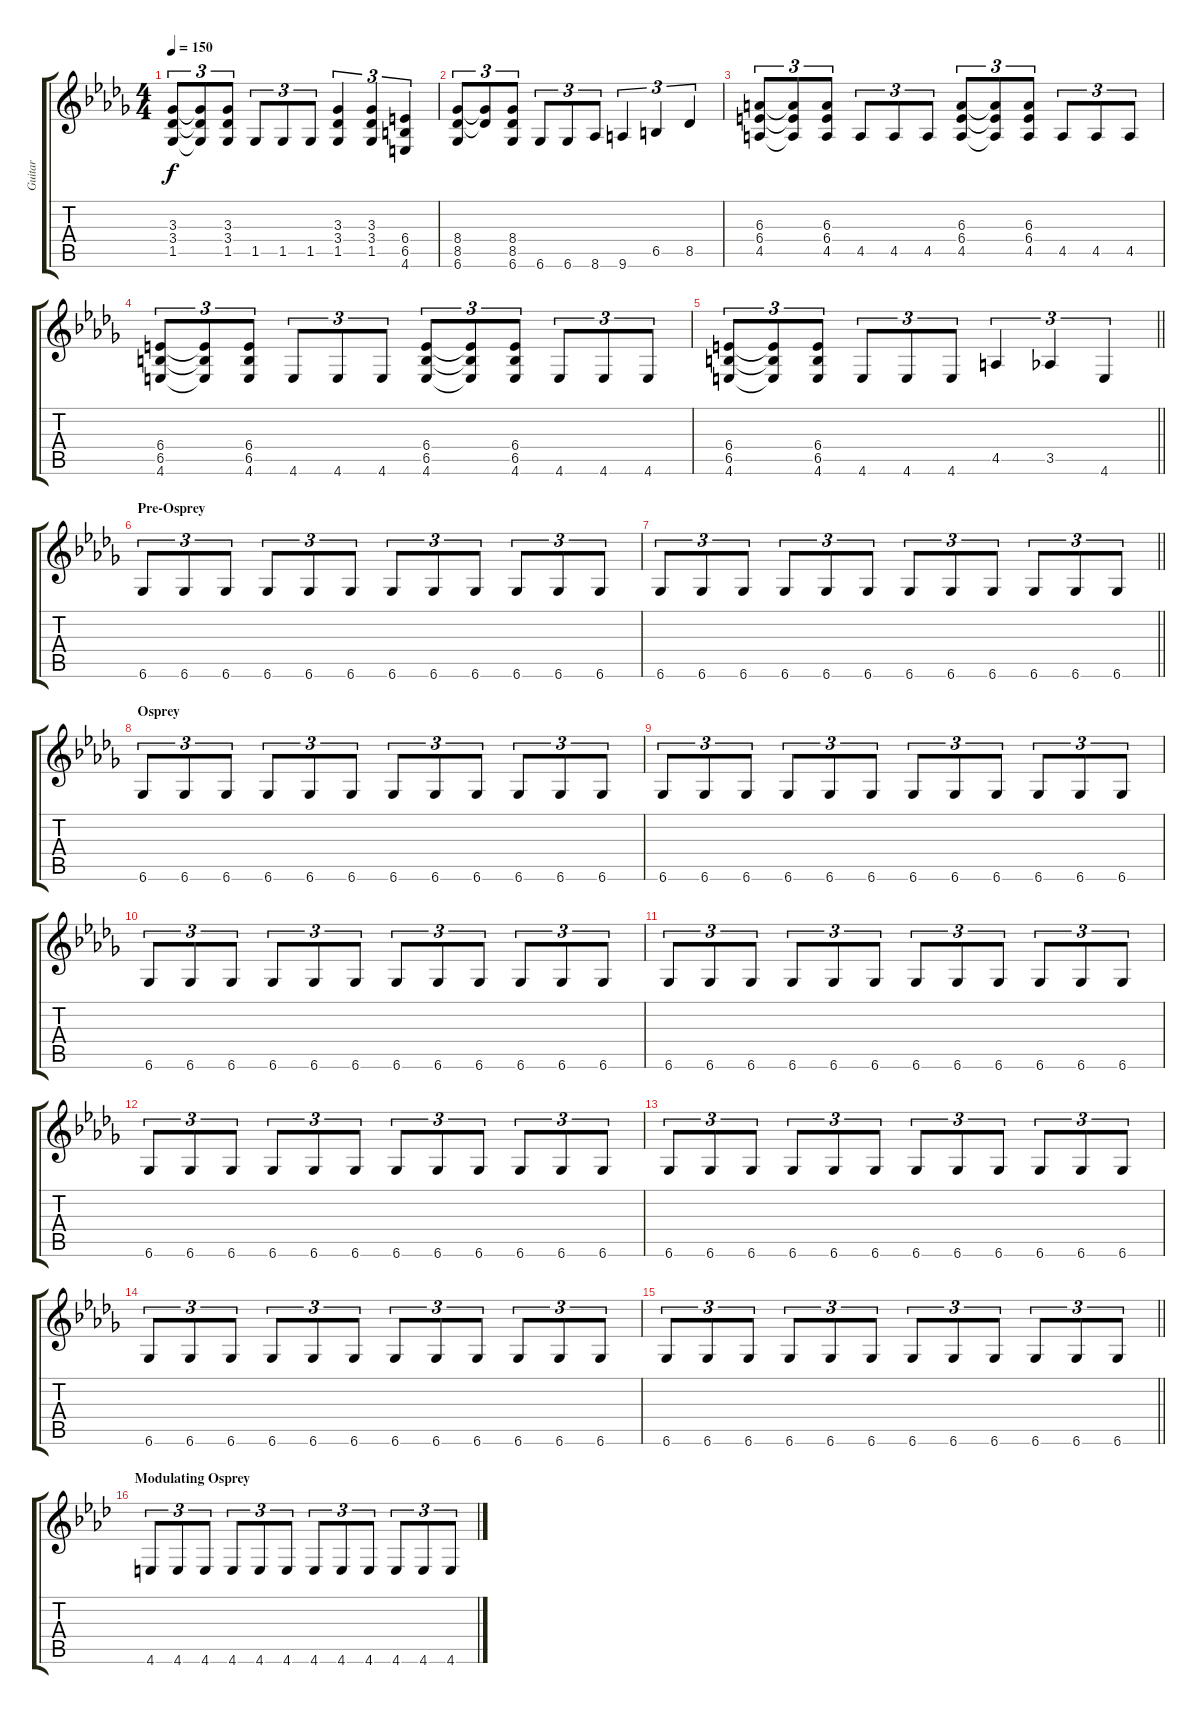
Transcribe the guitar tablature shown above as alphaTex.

\track ("Guitar" "Guitar") {instrument distortionguitar}
\staff {score tabs}
\tuning (C4 G3 Eb3 Bb2 F2 C2) {hide}
\ts (4 4)
\tempo 150
\clef g2
\ks bbminor
(3.3 3.4 1.5).8{tu (3 2) dy f} (3.3{t} 3.4{t} 1.5{t}).8{tu (3 2)} (3.3 3.4 1.5).8{tu (3 2)} 1.5.8{tu (3 2)} 1.5.8{tu (3 2)} 1.5.8{tu (3 2)} (3.3 3.4 1.5).4{tu (3 2)} (3.3 3.4 1.5).4{tu (3 2)} (6.4 6.5 4.6).4{tu (3 2)} |
(8.4 8.5 6.6).8{tu (3 2)} (8.4{t} 8.5{t}).8{tu (3 2)} (8.4 8.5 6.6).8{tu (3 2)} 6.6.8{tu (3 2)} 6.6.8{tu (3 2)} 8.6.8{tu (3 2)} 9.6.4{tu (3 2)} 6.5.4{tu (3 2)} 8.5.4{tu (3 2)} |
(6.3 6.4 4.5).8{tu (3 2)} (6.3{t} 6.4{t} 4.5{t}).8{tu (3 2)} (6.3 6.4 4.5).8{tu (3 2)} 4.5.8{tu (3 2)} 4.5.8{tu (3 2)} 4.5.8{tu (3 2)} (6.3 6.4 4.5).8{tu (3 2)} (6.3{t} 6.4{t} 4.5{t}).8{tu (3 2)} (6.3 6.4 4.5).8{tu (3 2)} 4.5.8{tu (3 2)} 4.5.8{tu (3 2)} 4.5.8{tu (3 2)} |
(6.4 6.5 4.6).8{tu (3 2)} (6.4{t} 6.5{t} 4.6{t}).8{tu (3 2)} (6.4 6.5 4.6).8{tu (3 2)} 4.6.8{tu (3 2)} 4.6.8{tu (3 2)} 4.6.8{tu (3 2)} (6.4 6.5 4.6).8{tu (3 2)} (6.4{t} 6.5{t} 4.6{t}).8{tu (3 2)} (6.4 6.5 4.6).8{tu (3 2)} 4.6.8{tu (3 2)} 4.6.8{tu (3 2)} 4.6.8{tu (3 2)} |
\barLineRight lightlight
(6.4 6.5 4.6).8{tu (3 2)} (6.4{t} 6.5{t} 4.6{t}).8{tu (3 2)} (6.4 6.5 4.6).8{tu (3 2)} 4.6.8{tu (3 2)} 4.6.8{tu (3 2)} 4.6.8{tu (3 2)} 4.5.4{tu (3 2)} 3.5.4{tu (3 2)} 4.6.4{tu (3 2)} |
\section ("" "Pre-Osprey")
6.6.8{tu (3 2)} 6.6.8{tu (3 2)} 6.6.8{tu (3 2)} 6.6.8{tu (3 2)} 6.6.8{tu (3 2)} 6.6.8{tu (3 2)} 6.6.8{tu (3 2)} 6.6.8{tu (3 2)} 6.6.8{tu (3 2)} 6.6.8{tu (3 2)} 6.6.8{tu (3 2)} 6.6.8{tu (3 2)} |
\barLineRight lightlight
6.6.8{tu (3 2)} 6.6.8{tu (3 2)} 6.6.8{tu (3 2)} 6.6.8{tu (3 2)} 6.6.8{tu (3 2)} 6.6.8{tu (3 2)} 6.6.8{tu (3 2)} 6.6.8{tu (3 2)} 6.6.8{tu (3 2)} 6.6.8{tu (3 2)} 6.6.8{tu (3 2)} 6.6.8{tu (3 2)} |
\section ("" "Osprey")
6.6.8{tu (3 2)} 6.6.8{tu (3 2)} 6.6.8{tu (3 2)} 6.6.8{tu (3 2)} 6.6.8{tu (3 2)} 6.6.8{tu (3 2)} 6.6.8{tu (3 2)} 6.6.8{tu (3 2)} 6.6.8{tu (3 2)} 6.6.8{tu (3 2)} 6.6.8{tu (3 2)} 6.6.8{tu (3 2)} |
6.6.8{tu (3 2)} 6.6.8{tu (3 2)} 6.6.8{tu (3 2)} 6.6.8{tu (3 2)} 6.6.8{tu (3 2)} 6.6.8{tu (3 2)} 6.6.8{tu (3 2)} 6.6.8{tu (3 2)} 6.6.8{tu (3 2)} 6.6.8{tu (3 2)} 6.6.8{tu (3 2)} 6.6.8{tu (3 2)} |
6.6.8{tu (3 2)} 6.6.8{tu (3 2)} 6.6.8{tu (3 2)} 6.6.8{tu (3 2)} 6.6.8{tu (3 2)} 6.6.8{tu (3 2)} 6.6.8{tu (3 2)} 6.6.8{tu (3 2)} 6.6.8{tu (3 2)} 6.6.8{tu (3 2)} 6.6.8{tu (3 2)} 6.6.8{tu (3 2)} |
6.6.8{tu (3 2)} 6.6.8{tu (3 2)} 6.6.8{tu (3 2)} 6.6.8{tu (3 2)} 6.6.8{tu (3 2)} 6.6.8{tu (3 2)} 6.6.8{tu (3 2)} 6.6.8{tu (3 2)} 6.6.8{tu (3 2)} 6.6.8{tu (3 2)} 6.6.8{tu (3 2)} 6.6.8{tu (3 2)} |
6.6.8{tu (3 2)} 6.6.8{tu (3 2)} 6.6.8{tu (3 2)} 6.6.8{tu (3 2)} 6.6.8{tu (3 2)} 6.6.8{tu (3 2)} 6.6.8{tu (3 2)} 6.6.8{tu (3 2)} 6.6.8{tu (3 2)} 6.6.8{tu (3 2)} 6.6.8{tu (3 2)} 6.6.8{tu (3 2)} |
6.6.8{tu (3 2)} 6.6.8{tu (3 2)} 6.6.8{tu (3 2)} 6.6.8{tu (3 2)} 6.6.8{tu (3 2)} 6.6.8{tu (3 2)} 6.6.8{tu (3 2)} 6.6.8{tu (3 2)} 6.6.8{tu (3 2)} 6.6.8{tu (3 2)} 6.6.8{tu (3 2)} 6.6.8{tu (3 2)} |
6.6.8{tu (3 2)} 6.6.8{tu (3 2)} 6.6.8{tu (3 2)} 6.6.8{tu (3 2)} 6.6.8{tu (3 2)} 6.6.8{tu (3 2)} 6.6.8{tu (3 2)} 6.6.8{tu (3 2)} 6.6.8{tu (3 2)} 6.6.8{tu (3 2)} 6.6.8{tu (3 2)} 6.6.8{tu (3 2)} |
\barLineRight lightlight
6.6.8{tu (3 2)} 6.6.8{tu (3 2)} 6.6.8{tu (3 2)} 6.6.8{tu (3 2)} 6.6.8{tu (3 2)} 6.6.8{tu (3 2)} 6.6.8{tu (3 2)} 6.6.8{tu (3 2)} 6.6.8{tu (3 2)} 6.6.8{tu (3 2)} 6.6.8{tu (3 2)} 6.6.8{tu (3 2)} |
\section ("" "Modulating Osprey")
\ks fminor
4.6.8{tu (3 2)} 4.6.8{tu (3 2)} 4.6.8{tu (3 2)} 4.6.8{tu (3 2)} 4.6.8{tu (3 2)} 4.6.8{tu (3 2)} 4.6.8{tu (3 2)} 4.6.8{tu (3 2)} 4.6.8{tu (3 2)} 4.6.8{tu (3 2)} 4.6.8{tu (3 2)} 4.6.8{tu (3 2)}
